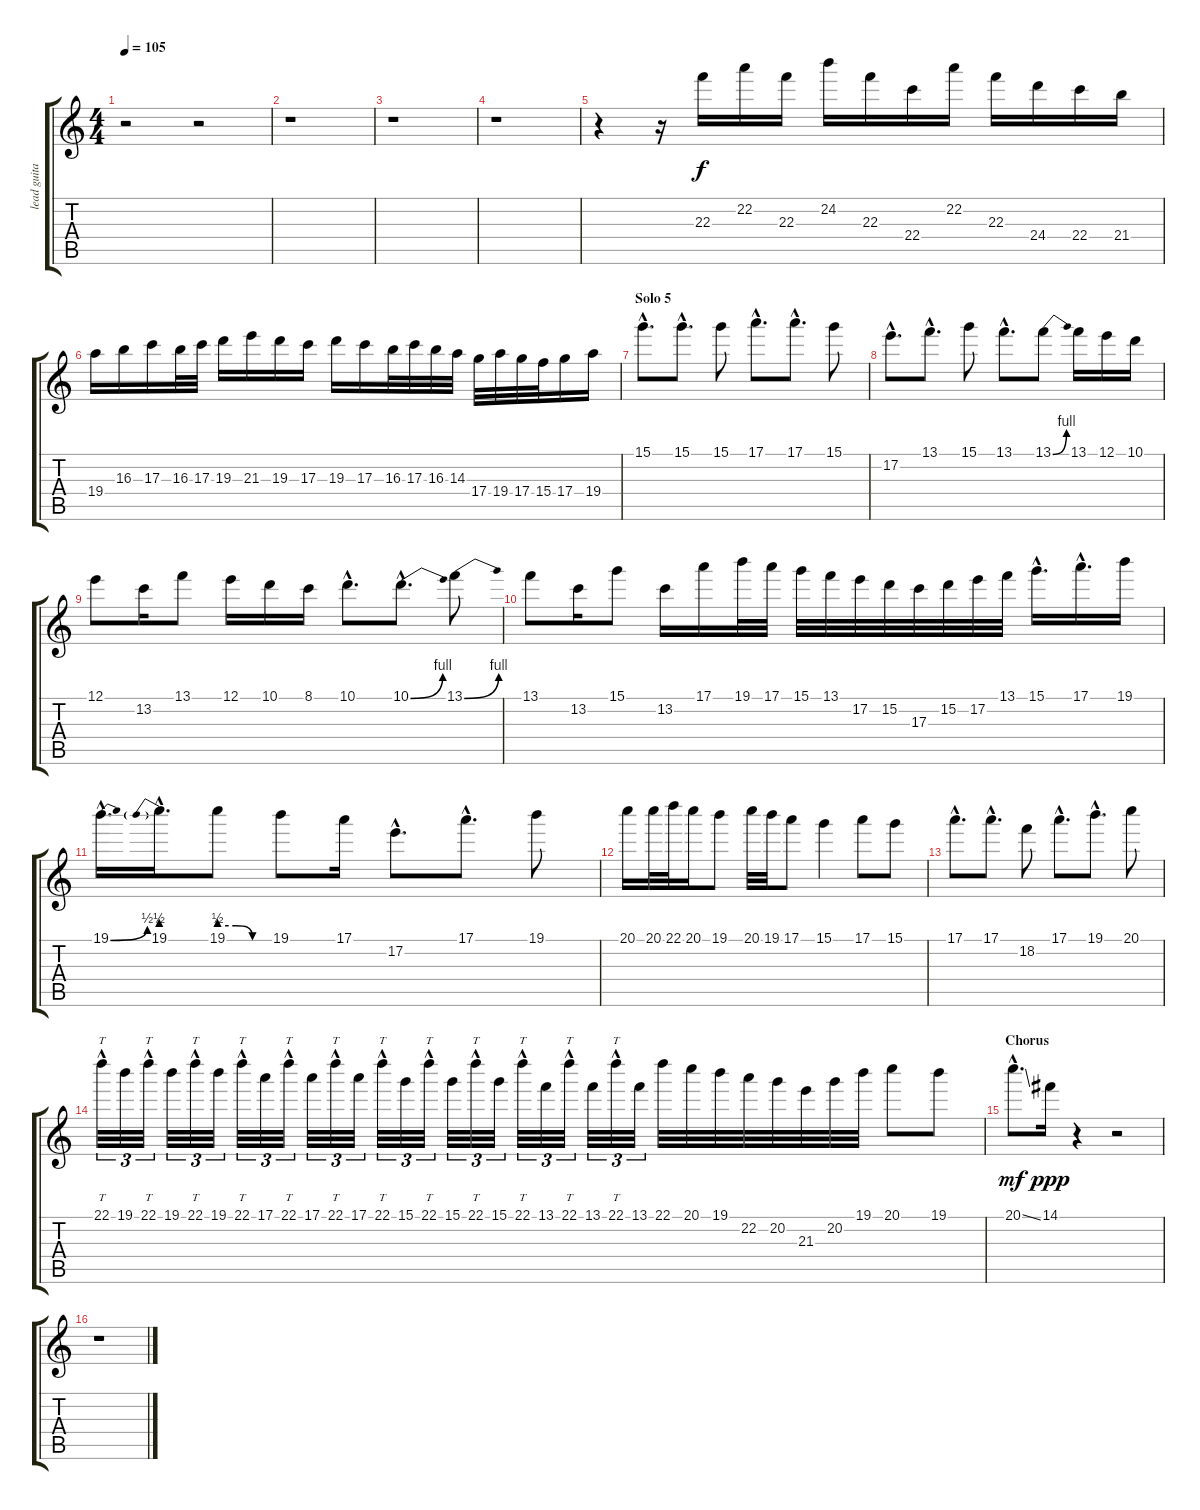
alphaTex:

\track ("lead guitar 1" "lead guita") {instrument distortionguitar}
\staff {score tabs}
\tuning (E4 B3 G3 D3 A2 E2) {hide}
\ts (4 4)
\tempo 105
\clef g2
\ks c
r.2{dy f} r.2 |
r.1 |
r.1 |
r.1 |
r.4{volume 13 balance 5} r.16 22.3.16 22.2.16 22.3.16 24.2.16 22.3.16 22.4.16 22.2.16 22.3.16 24.4.16 22.4.16 21.4.16 |
19.4.16 16.3.16 17.3.16 16.3.32 17.3.32 19.3.16 21.3.16 19.3.16 17.3.16 19.3.16 17.3.16 16.3.32 17.3.32 16.3.32 14.3.32 17.4.32 19.4.32 17.4.32 15.4.32 17.4.16 19.4.16 |
\section ("" "Solo 5")
15.1{hac}.8{d volume 15 balance 6} 15.1{hac}.8{d} 15.1.8 17.1{hac}.8{d} 17.1{hac}.8{d} 15.1.8 |
17.2{hac}.8{d} 13.1{hac}.8{d} 15.1.8 13.1{hac}.8{d} 13.1{be (bend 0 0 60 4)}.8 13.1.16 12.1.16 10.1.16 |
12.1.8 13.2.16 13.1.8 12.1.16 10.1.16 8.1.16 10.1{hac}.8{d} 10.1{be (bend 0 0 60 4) hac}.8{d} 13.1{be (bend 0 0 60 4)}.8 |
13.1.8 13.2.16 15.1.8 13.2.16 17.1.16 19.1.32 17.1.32 15.1.32 13.1.32 17.2.32 15.2.32 17.3.32 15.2.32 17.2.32 13.1.32 15.1{hac}.16{d} 17.1{hac}.16{d} 19.1.16 |
19.1{be (bend 0 0 60 2) hac}.16{d} 19.1{be (prebend 0 2 60 2) hac}.16{d} 19.1{be (custom 0 2 20 2 40 0 60 0)}.8 19.1.8 17.1.16 17.2{hac}.8{d} 17.1{hac}.8{d} 19.1.8 |
20.1.16 20.1.32 22.1.32 20.1.16 19.1.8 20.1.32 19.1.32 17.1.8 15.1.4 17.1.8 15.1.8 |
17.1{hac}.8{d} 17.1{hac}.8{d} 18.2.8 17.1{hac}.8{d} 19.1{hac}.8{d} 20.1.8 |
22.1{hac}.32{tt tu (3 2)} 19.1.32{tu (3 2)} 22.1{hac}.32{tt tu (3 2)} 19.1.32{tu (3 2)} 22.1{hac}.32{tt tu (3 2)} 19.1.32{tu (3 2)} 22.1{hac}.32{tt tu (3 2)} 17.1.32{tu (3 2)} 22.1{hac}.32{tt tu (3 2)} 17.1.32{tu (3 2)} 22.1{hac}.32{tt tu (3 2)} 17.1.32{tu (3 2)} 22.1{hac}.32{tt tu (3 2)} 15.1.32{tu (3 2)} 22.1{hac}.32{tt tu (3 2)} 15.1.32{tu (3 2)} 22.1{hac}.32{tt tu (3 2)} 15.1.32{tu (3 2)} 22.1{hac}.32{tt tu (3 2)} 13.1.32{tu (3 2)} 22.1{hac}.32{tt tu (3 2)} 13.1.32{tu (3 2)} 22.1{hac}.32{tt tu (3 2)} 13.1.32{tu (3 2)} 22.1.32 20.1.32 19.1.32 22.2.32 20.2.32 21.3.32 20.2.32 19.1.32 20.1.8 19.1.8 |
\section ("" "Chorus")
20.1{ss hac}.8{d dy mf} 14.1.16{dy ppp} r.4 r.2 |
r.1
